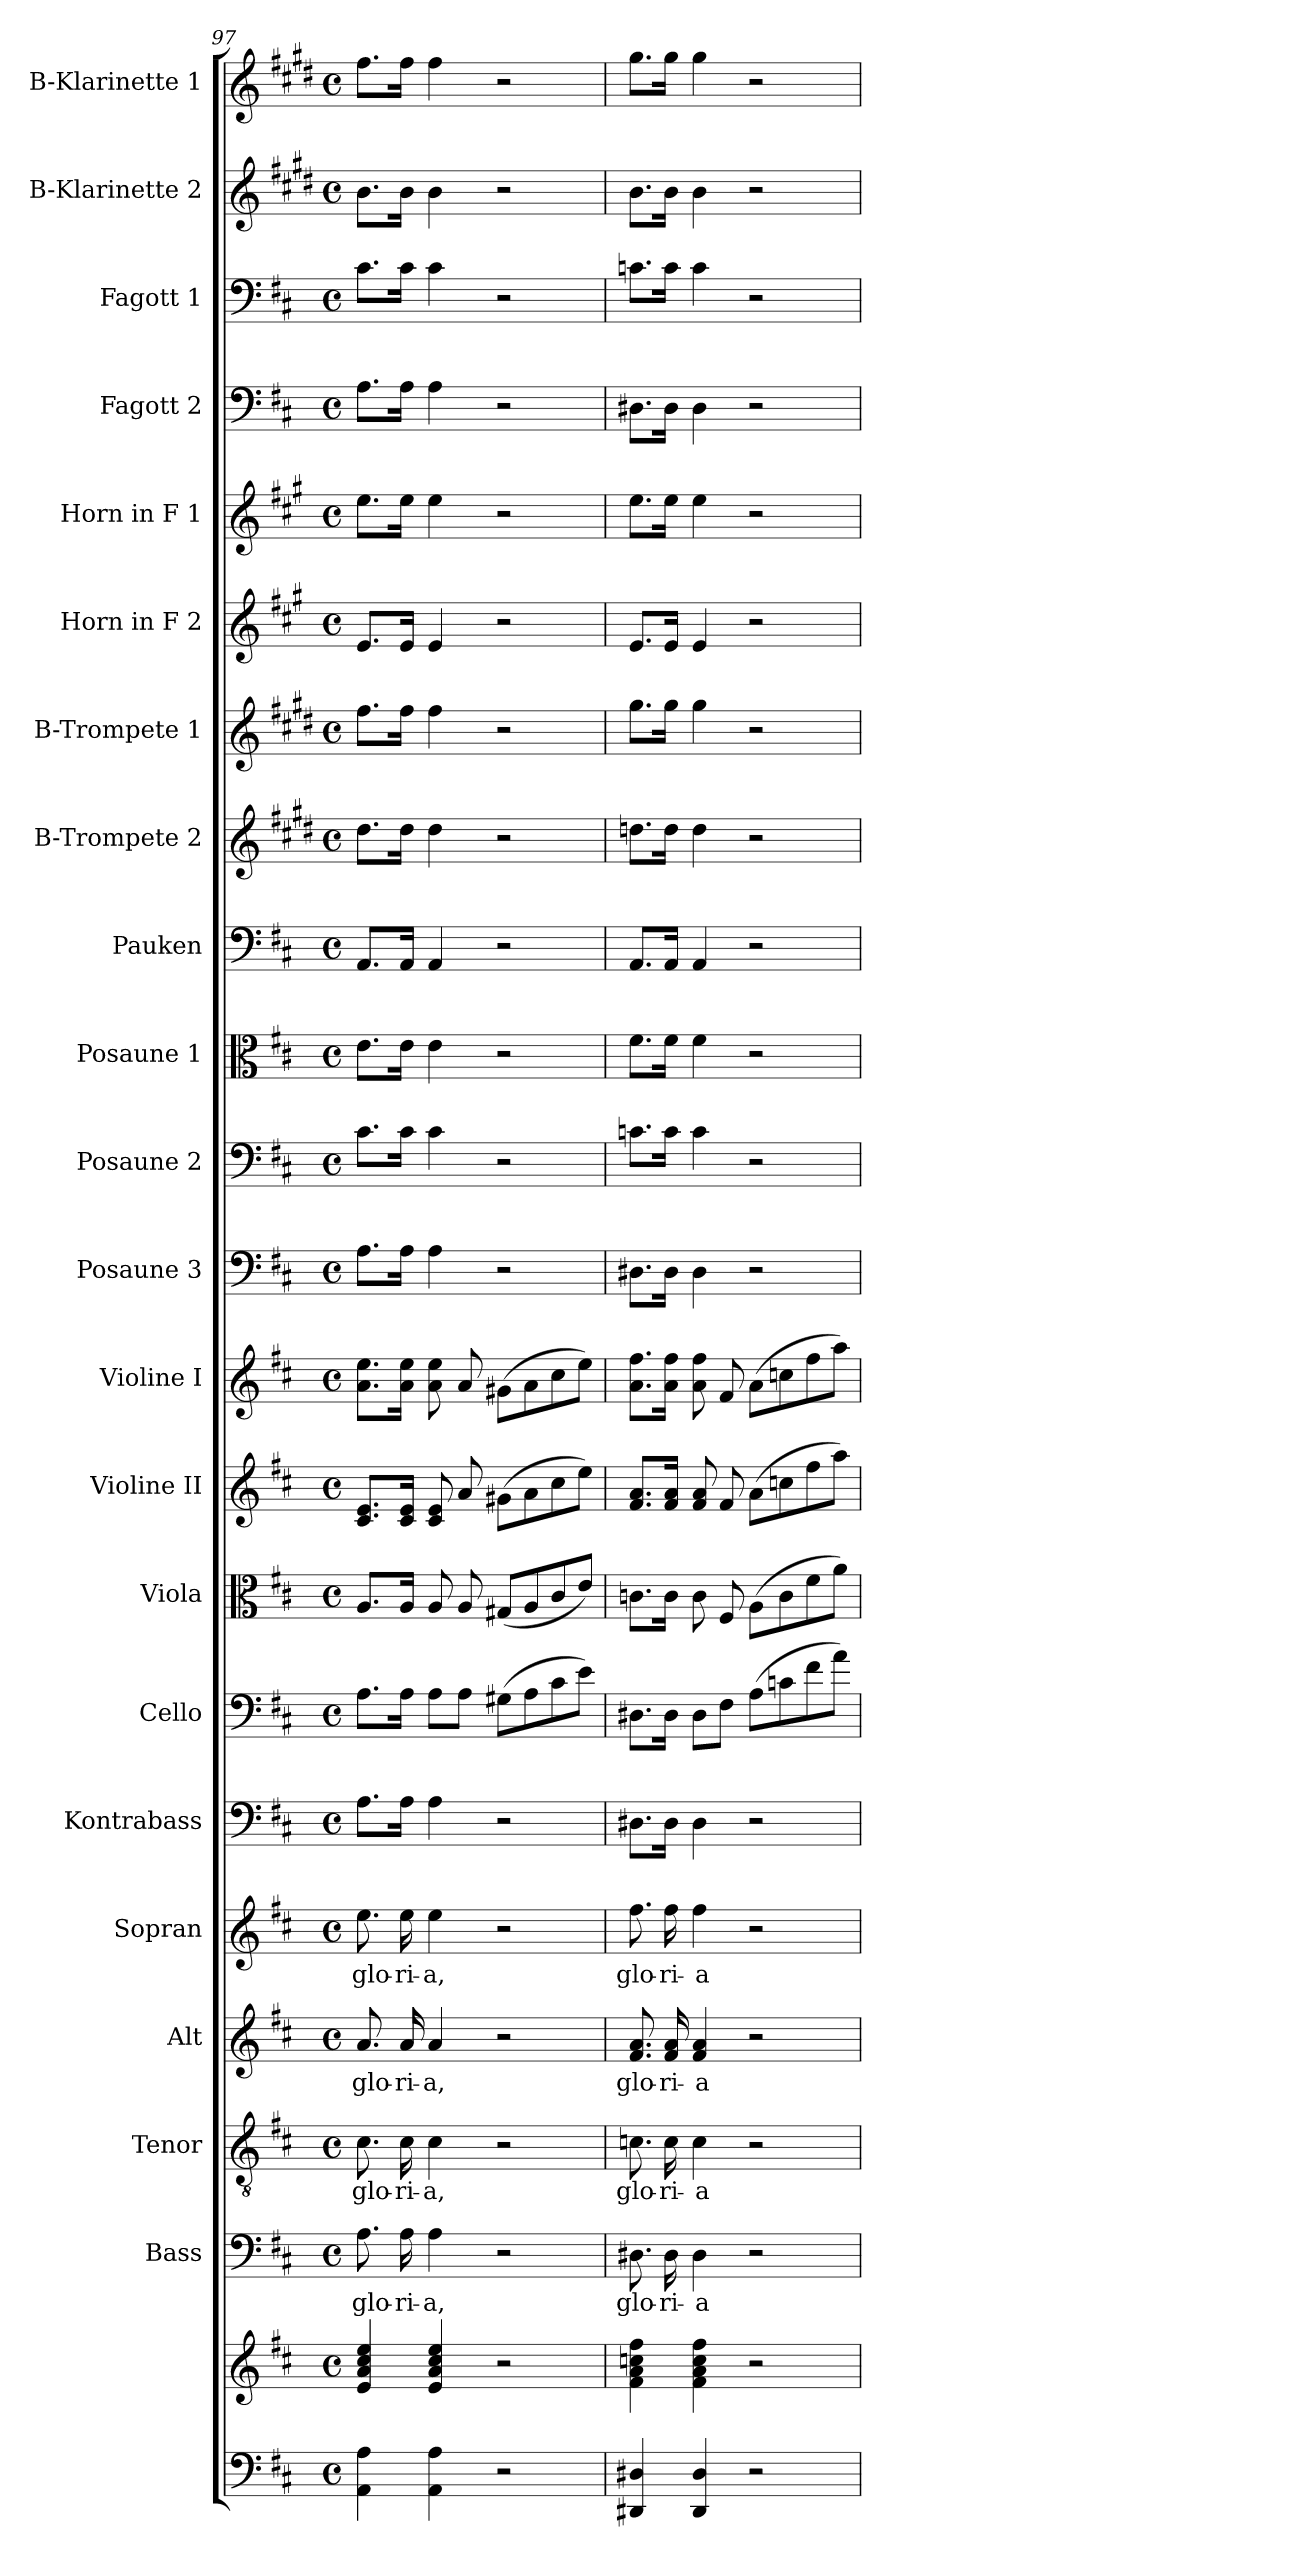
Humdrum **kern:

**kern	**kern	**kern	**text	**kern	**text	**kern	**text	**kern	**text	**kern	**kern	**kern	**kern	**kern	**kern	**kern	**kern	**kern	**kern	**kern	**kern	**kern	**kern	**kern	**kern	**kern
*part22	*part22	*part21	*part21	*part20	*part20	*part19	*part19	*part18	*part18	*part17	*part16	*part15	*part14	*part13	*part12	*part11	*part10	*part9	*part8	*part7	*part6	*part5	*part4	*part3	*part2	*part1
*staff23	*staff22	*staff21	*staff21	*staff20	*staff20	*staff19	*staff19	*staff18	*staff18	*staff17	*staff16	*staff15	*staff14	*staff13	*staff12	*staff11	*staff10	*staff9	*staff8	*staff7	*staff6	*staff5	*staff4	*staff3	*staff2	*staff1
*	*	*I"Bass	*	*I"Tenor	*	*I"Alt	*	*I"Sopran	*	*I"Kontrabass	*I"Cello	*I"Viola	*I"Violine II	*I"Violine I	*I"Posaune 3	*I"Posaune 2	*I"Posaune 1	*I"Pauken	*I"B-Trompete 2	*I"B-Trompete 1	*I"Horn in F 2	*I"Horn in F 1	*I"Fagott 2	*I"Fagott 1	*I"B-Klarinette 2	*I"B-Klarinette 1
*	*	*I'B.	*	*I'T.	*	*I'A.	*	*I'S.	*	*I'Kb.	*	*I'Vla.	*I'Vl. II	*I'Vl. I	*I'Pos. 3	*I'Pos. 2	*I'Pos. 1	*I'Pk.	*I'B Trp. 2	*I'B Trp. 1	*	*	*I'Fg. 2	*I'Fg. 1	*I'B Kl. 2	*I'B Kl. 1
*clefF4	*clefG2	*clefF4	*	*clefGv2	*	*clefG2	*	*clefG2	*	*clefF4	*clefF4	*clefC3	*clefG2	*clefG2	*clefF4	*clefF4	*clefC3	*clefF4	*clefG2	*clefG2	*clefG2	*clefG2	*clefF4	*clefF4	*clefG2	*clefG2
*	*	*	*	*	*	*	*	*	*	*ITrd7c12	*	*	*	*	*	*	*	*	*ITrd1c2	*ITrd1c2	*ITrd4c7	*ITrd4c7	*	*	*ITrd1c2	*ITrd1c2
*k[f#c#]	*k[f#c#]	*k[f#c#]	*	*k[f#c#]	*	*k[f#c#]	*	*k[f#c#]	*	*k[f#c#]	*k[f#c#]	*k[f#c#]	*k[f#c#]	*k[f#c#]	*k[f#c#]	*k[f#c#]	*k[f#c#]	*k[f#c#]	*k[f#c#]	*k[f#c#]	*k[f#c#]	*k[f#c#]	*k[f#c#]	*k[f#c#]	*k[f#c#]	*k[f#c#]
*D:	*D:	*D:	*	*D:	*	*D:	*	*D:	*	*D:	*D:	*D:	*D:	*D:	*D:	*D:	*D:	*D:	*D:	*D:	*D:	*D:	*D:	*D:	*D:	*D:
*M4/4	*M4/4	*M4/4	*	*M4/4	*	*M4/4	*	*M4/4	*	*M4/4	*M4/4	*M4/4	*M4/4	*M4/4	*M4/4	*M4/4	*M4/4	*M4/4	*M4/4	*M4/4	*M4/4	*M4/4	*M4/4	*M4/4	*M4/4	*M4/4
*met(c)	*met(c)	*met(c)	*	*met(c)	*	*met(c)	*	*met(c)	*	*met(c)	*met(c)	*met(c)	*met(c)	*met(c)	*met(c)	*met(c)	*met(c)	*met(c)	*met(c)	*met(c)	*met(c)	*met(c)	*met(c)	*met(c)	*met(c)	*met(c)
=97	=97	=97	=97	=97	=97	=97	=97	=97	=97	=97	=97	=97	=97	=97	=97	=97	=97	=97	=97	=97	=97	=97	=97	=97	=97	=97
!	!	!	!LO:LY:b	!	!LO:LY:b	!	!LO:LY:b	!	!LO:LY:b	!	!	!	!	!	!	!	!	!	!	!	!	!	!	!	!	!
4AA\ 4A\	4e/ 4a/ 4cc#/ 4ee/	8.A\	glo-	8.c#\	glo-	8.a/	glo-	8.ee\	glo-	8.AA\L	8.A\L	8.A/L	8.c#/ 8.e/L	8.a\ 8.ee\L	8.A\L	8.c#\L	8.e\L	8.AA/L	8.cc#\L	8.ee\L	8.A/L	8.a\L	8.A\L	8.c#\L	8.a\L	8.ee\L
!	!	!	!LO:LY:b	!	!LO:LY:b	!	!LO:LY:b	!	!LO:LY:b	!	!	!	!	!	!	!	!	!	!	!	!	!	!	!	!	!
.	.	16A\	-ri-	16c#\	-ri-	16a/	-ri-	16ee\	-ri-	16AA\Jk	16A\Jk	16A/Jk	16c#/ 16e/Jk	16a\ 16ee\Jk	16A\Jk	16c#\Jk	16e\Jk	16AA/Jk	16cc#\Jk	16ee\Jk	16A/Jk	16a\Jk	16A\Jk	16c#\Jk	16a\Jk	16ee\Jk
!	!	!	!LO:LY:b	!	!LO:LY:b	!	!LO:LY:b	!	!LO:LY:b	!	!	!	!	!	!	!	!	!	!	!	!	!	!	!	!	!
4AA\ 4A\	4e/ 4a/ 4cc#/ 4ee/	4A\	-a,	4c#\	-a,	4a/	-a,	4ee\	-a,	4AA\	8A\L	8A/	8c#/ 8e/	8a\ 8ee\	4A\	4c#\	4e\	4AA/	4cc#\	4ee\	4A/	4a\	4A\	4c#\	4a\	4ee\
.	.	.	.	.	.	.	.	.	.	.	8A\J	8A/	8a/	8a/	.	.	.	.	.	.	.	.	.	.	.	.
2r	2r	2r	.	2r	.	2r	.	2r	.	2r	(>8G#X\L	(<8G#X/L	(>8g#X\L	(>8g#X\L	2r	2r	2r	2r	2r	2r	2r	2r	2r	2r	2r	2r
.	.	.	.	.	.	.	.	.	.	.	8A\	8A/	8a\	8a\	.	.	.	.	.	.	.	.	.	.	.	.
.	.	.	.	.	.	.	.	.	.	.	8c#\	8c#/	8cc#\	8cc#\	.	.	.	.	.	.	.	.	.	.	.	.
.	.	.	.	.	.	.	.	.	.	.	8e\J)	8e/J)	8ee\J)	8ee\J)	.	.	.	.	.	.	.	.	.	.	.	.
=98	=98	=98	=98	=98	=98	=98	=98	=98	=98	=98	=98	=98	=98	=98	=98	=98	=98	=98	=98	=98	=98	=98	=98	=98	=98	=98
!	!	!	!LO:LY:b	!	!LO:LY:b	!	!LO:LY:b	!	!LO:LY:b	!	!	!	!	!	!	!	!	!	!	!	!	!	!	!	!	!
4DD#X/ 4D#X/	4f#\ 4a\ 4ccn\ 4ff#\	8.D#X\	glo-	8.cn\	glo-	8.f#/ 8.a/	glo-	8.ff#\	glo-	8.DD#X\L	8.D#X\L	8.cn\L	8.f#/ 8.a/L	8.a\ 8.ff#\L	8.D#X\L	8.cn\L	8.f#\L	8.AA/L	8.ccn\L	8.ff#\L	8.A/L	8.a\L	8.D#X\L	8.cn\L	8.a\L	8.ff#\L
!	!	!	!LO:LY:b	!	!LO:LY:b	!	!LO:LY:b	!	!LO:LY:b	!	!	!	!	!	!	!	!	!	!	!	!	!	!	!	!	!
.	.	16D#\	-ri-	16c\	-ri-	16f#/ 16a/	-ri-	16ff#\	-ri-	16DD#\Jk	16D#\Jk	16c\Jk	16f#/ 16a/Jk	16a\ 16ff#\Jk	16D#\Jk	16c\Jk	16f#\Jk	16AA/Jk	16cc\Jk	16ff#\Jk	16A/Jk	16a\Jk	16D#\Jk	16c\Jk	16a\Jk	16ff#\Jk
!	!	!	!LO:LY:b	!	!LO:LY:b	!	!LO:LY:b	!	!LO:LY:b	!	!	!	!	!	!	!	!	!	!	!	!	!	!	!	!	!
4DD#/ 4D#/	4f#\ 4a\ 4cc\ 4ff#\	4D#\	-a	4c\	-a	4f#/ 4a/	-a	4ff#\	-a	4DD#\	8D#\L	8c\	8f#/ 8a/	8a\ 8ff#\	4D#\	4c\	4f#\	4AA/	4cc\	4ff#\	4A/	4a\	4D#\	4c\	4a\	4ff#\
.	.	.	.	.	.	.	.	.	.	.	8F#\J	8F#/	8f#/	8f#/	.	.	.	.	.	.	.	.	.	.	.	.
2r	2r	2r	.	2r	.	2r	.	2r	.	2r	(>8A\L	(>8A\L	(>8a\L	(>8a\L	2r	2r	2r	2r	2r	2r	2r	2r	2r	2r	2r	2r
.	.	.	.	.	.	.	.	.	.	.	8cn\	8c\	8ccn\	8ccn\	.	.	.	.	.	.	.	.	.	.	.	.
.	.	.	.	.	.	.	.	.	.	.	8f#\	8f#\	8ff#\	8ff#\	.	.	.	.	.	.	.	.	.	.	.	.
.	.	.	.	.	.	.	.	.	.	.	8a\J)	8a\J)	8aa\J)	8aa\J)	.	.	.	.	.	.	.	.	.	.	.	.
=	=	=	=	=	=	=	=	=	=	=	=	=	=	=	=	=	=	=	=	=	=	=	=	=	=	=
*-	*-	*-	*-	*-	*-	*-	*-	*-	*-	*-	*-	*-	*-	*-	*-	*-	*-	*-	*-	*-	*-	*-	*-	*-	*-	*-
